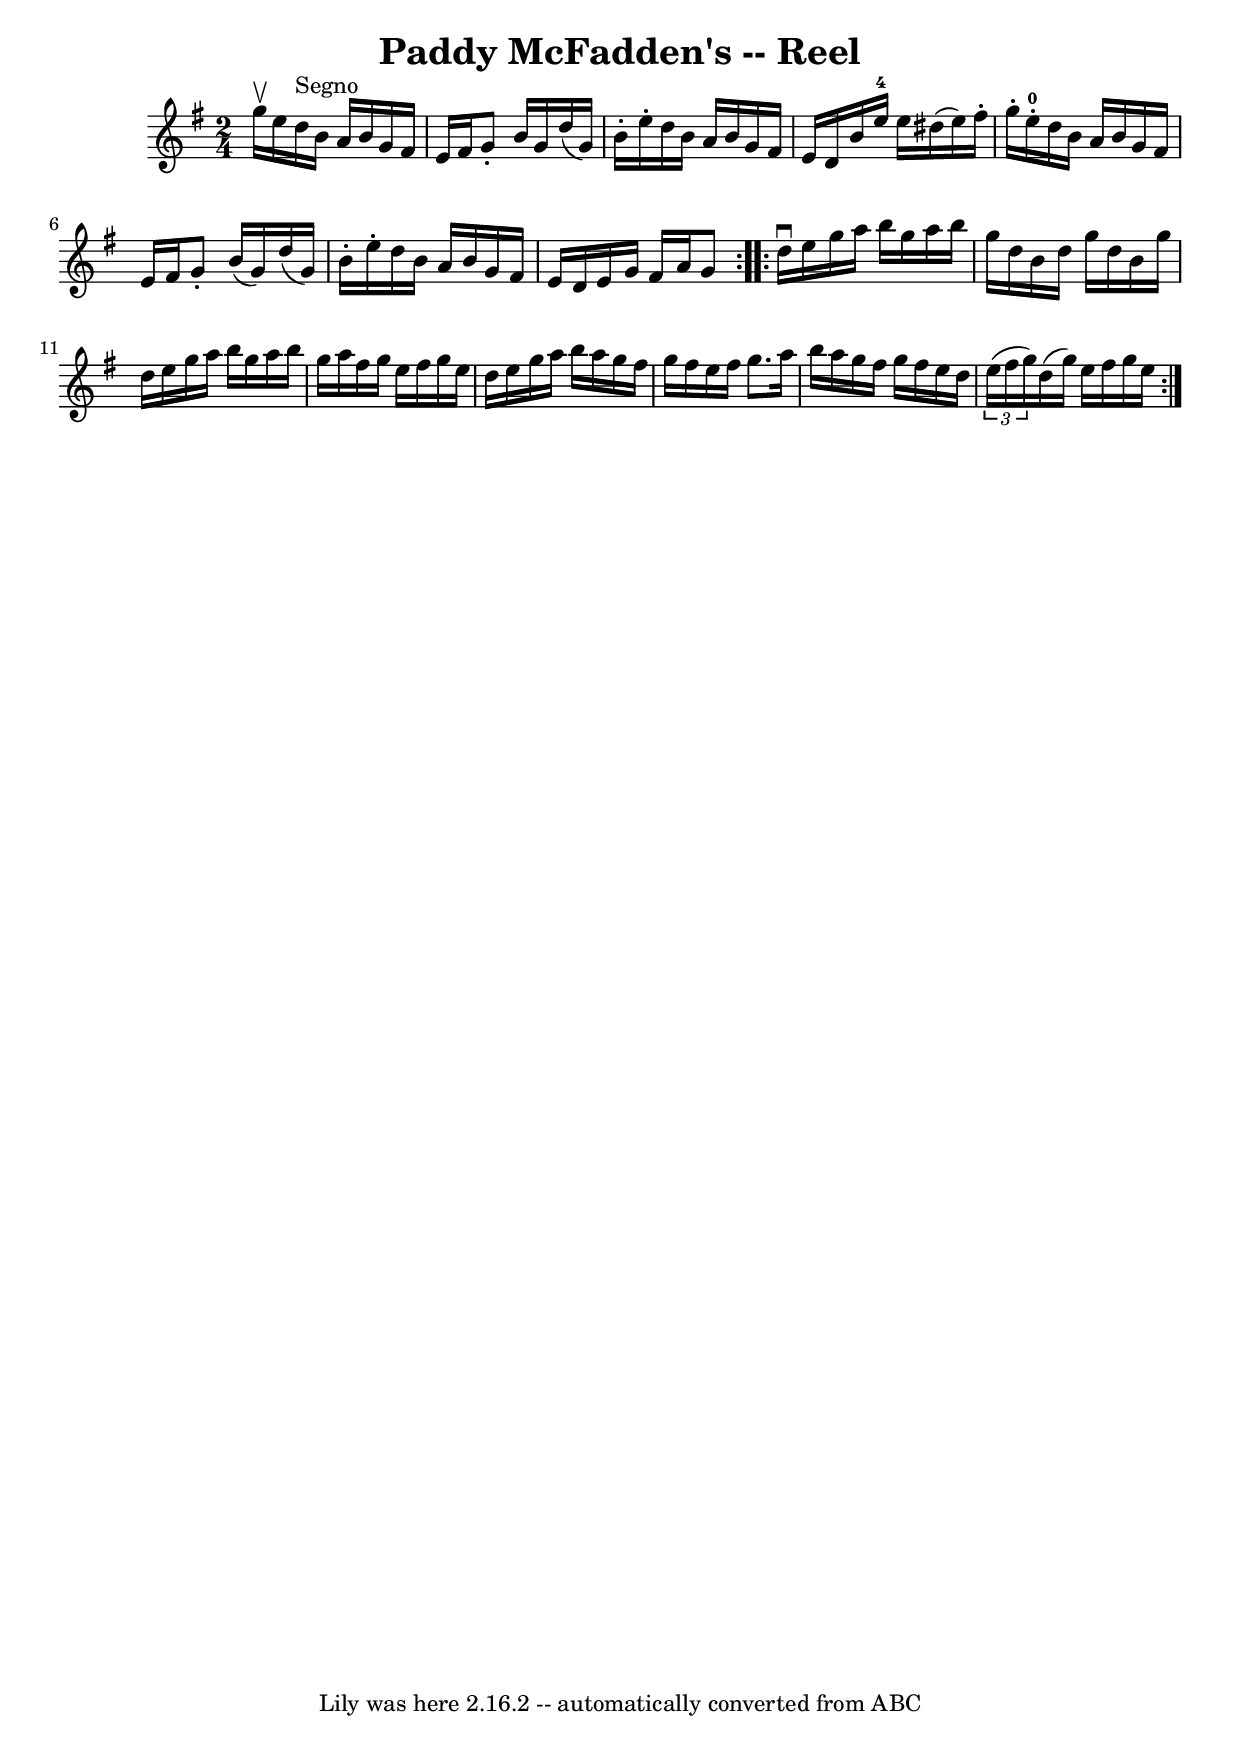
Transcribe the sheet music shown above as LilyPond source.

\version "2.16.2"
\include "Mammoth.ily"
\header {
	%% book = "Ryan's Mammoth Collection"
	crossRefNumber = "1"
	footnotes = "\\\\179"
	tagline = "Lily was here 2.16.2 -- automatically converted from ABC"
	title = "Paddy McFadden's -- Reel"
}
voicedefault =  {


\repeat volta 2 {
\time 2/4 
\key g \major g''16^\upbow e''16    |
 d''16^"Segno"  
 b'16 a'16 b'16 g'16 fis'16 e'16 fis'16    |
 g'8 -.  
 b'16 g'16 d''16 (g'16) b'16 -. e''16 -.   |
 d''16    
b'16 a'16 b'16 g'16 fis'16 e'16 d'16    |
 b'16    
e''16-4 e''16 dis''16 (e''16) fis''16 -. g''16 -. e''16 
-0-.   |
 d''16 b'16 a'16 b'16 g'16 fis'16 e'16   
 fis'16    |
 g'8 -. b'16 (g'16) d''16 (g'16) b'16 -. 
 e''16 -.   |
 d''16 b'16 a'16 b'16 g'16 fis'16 e'16 
 d'16    |
 e'16 g'16 fis'16 a'16 g'8    
} \repeat volta 2 { d''16^\downbow e''16 g''16 a''16 b''16    
g''16 a''16 b''16    |
 g''16 d''16 b'16 d''16 g''16  
 d''16 b'16 g''16    |
 d''16 e''16 g''16 a''16    
b''16 g''16 a''16 b''16    |
 g''16 a''16 fis''16    
g''16 e''16 fis''16 g''16 e''16    |
 d''16 e''16    
g''16 a''16 b''16 a''16 g''16 fis''16    |
 g''16    
fis''16 e''16 fis''16 g''8. a''16    |
 b''16 a''16    
g''16 fis''16 g''16 fis''16 e''16 d''16    |
   
\times 2/3 { e''16 (fis''16 g''16) } d''16 (g''16) e''16   
 fis''16 g''16 e''16      }   
}

\score{
    <<

	\context Staff="default"
	{
	    \voicedefault 
	}

    >>
	\layout {
	}
	\midi {}
}
